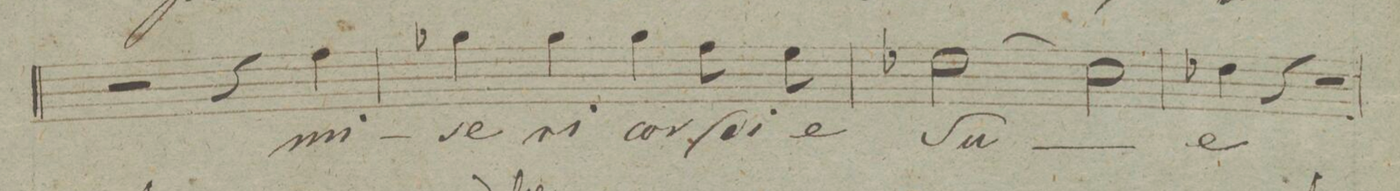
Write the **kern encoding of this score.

**kern	**text	**dynam
*I"Alto.	*	*
*clefC3	*	*
*k[]	*	*
*met(c|)	*	*
*M2/2	*	*
2r	.	.
4r	.	.
4g\	mi-	.
=98	=98	=98
4a-X\	-se-	.
4a-\	-ri-	.
4a-\	-cor-	.
8g\	-di-	.
8f\	-e	.
=99	=99	=99
(2e-X\	Su-	.
2d\)	.	.
=100	=100	=100
4e-X\	-e	.
4r	.	.
2r	.	.
=101	=101	=101
*-	*-	*-
